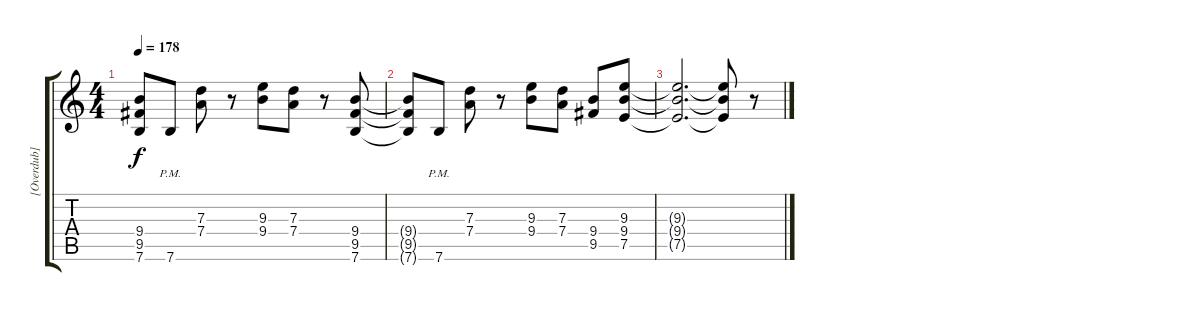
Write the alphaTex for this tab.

\track ("[Overdub]" "[Overdub]") {instrument distortionguitar}
\staff {score tabs}
\tuning (E4 B3 G3 D3 A2 E2) {hide}
\ts (4 4)
\tempo 178
\clef g2
\ks c
(9.4{t} 9.5{t} 7.6{t}).8{dy f} 7.6{pm}.8 (7.3 7.4).8 r.8 (9.3 9.4).8 (7.3 7.4).8 r.8 (9.4 9.5 7.6).8 |
(9.4{t} 9.5{t} 7.6{t}).8 7.6{pm}.8 (7.3 7.4).8 r.8 (9.3 9.4).8 (7.3 7.4).8 (9.4 9.5).8 (9.3 9.4 7.5).8 |
(9.3{t} 9.4{t} 7.5{t}).2{d} (9.3{t} 9.4{t} 7.5{t}).8 r.8
